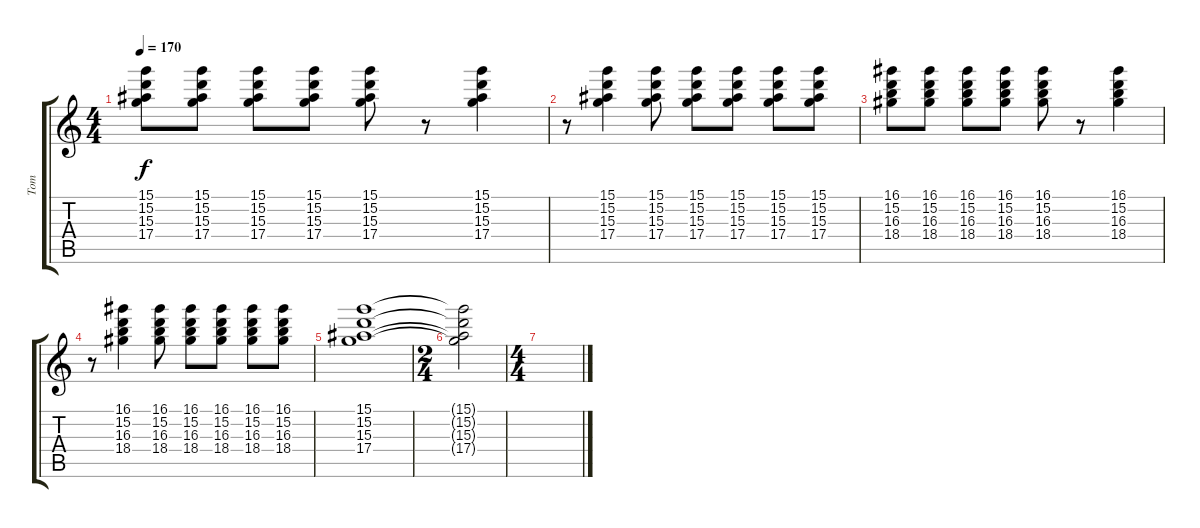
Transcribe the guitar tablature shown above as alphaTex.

\track ("Tom" "Tom") {instrument electricguitarclean}
\staff {score tabs}
\tuning (E4 B3 G3 D3 A2 E2) {hide}
\ts (4 4)
\tempo 170
\clef g2
\ks c
(15.1 15.2 15.3 17.4).8{dy f} (15.1 15.2 15.3 17.4).8 (15.1 15.2 15.3 17.4).8 (15.1 15.2 15.3 17.4).8 (15.1 15.2 15.3 17.4).8 r.8 (15.1 15.2 15.3 17.4).4 |
r.8 (15.1 15.2 15.3 17.4).4 (15.1 15.2 15.3 17.4).8 (15.1 15.2 15.3 17.4).8 (15.1 15.2 15.3 17.4).8 (15.1 15.2 15.3 17.4).8 (15.1 15.2 15.3 17.4).8 |
(16.1 15.2 16.3 18.4).8 (16.1 15.2 16.3 18.4).8 (16.1 15.2 16.3 18.4).8 (16.1 15.2 16.3 18.4).8 (16.1 15.2 16.3 18.4).8 r.8 (16.1 15.2 16.3 18.4).4 |
r.8 (16.1 15.2 16.3 18.4).4 (16.1 15.2 16.3 18.4).8 (16.1 15.2 16.3 18.4).8 (16.1 15.2 16.3 18.4).8 (16.1 15.2 16.3 18.4).8 (16.1 15.2 16.3 18.4).8 |
(15.1 15.2 15.3 17.4).1 |
\ts (2 4)
(15.1{t} 15.2{t} 15.3{t} 17.4{t}).2 |
\ts (4 4)
